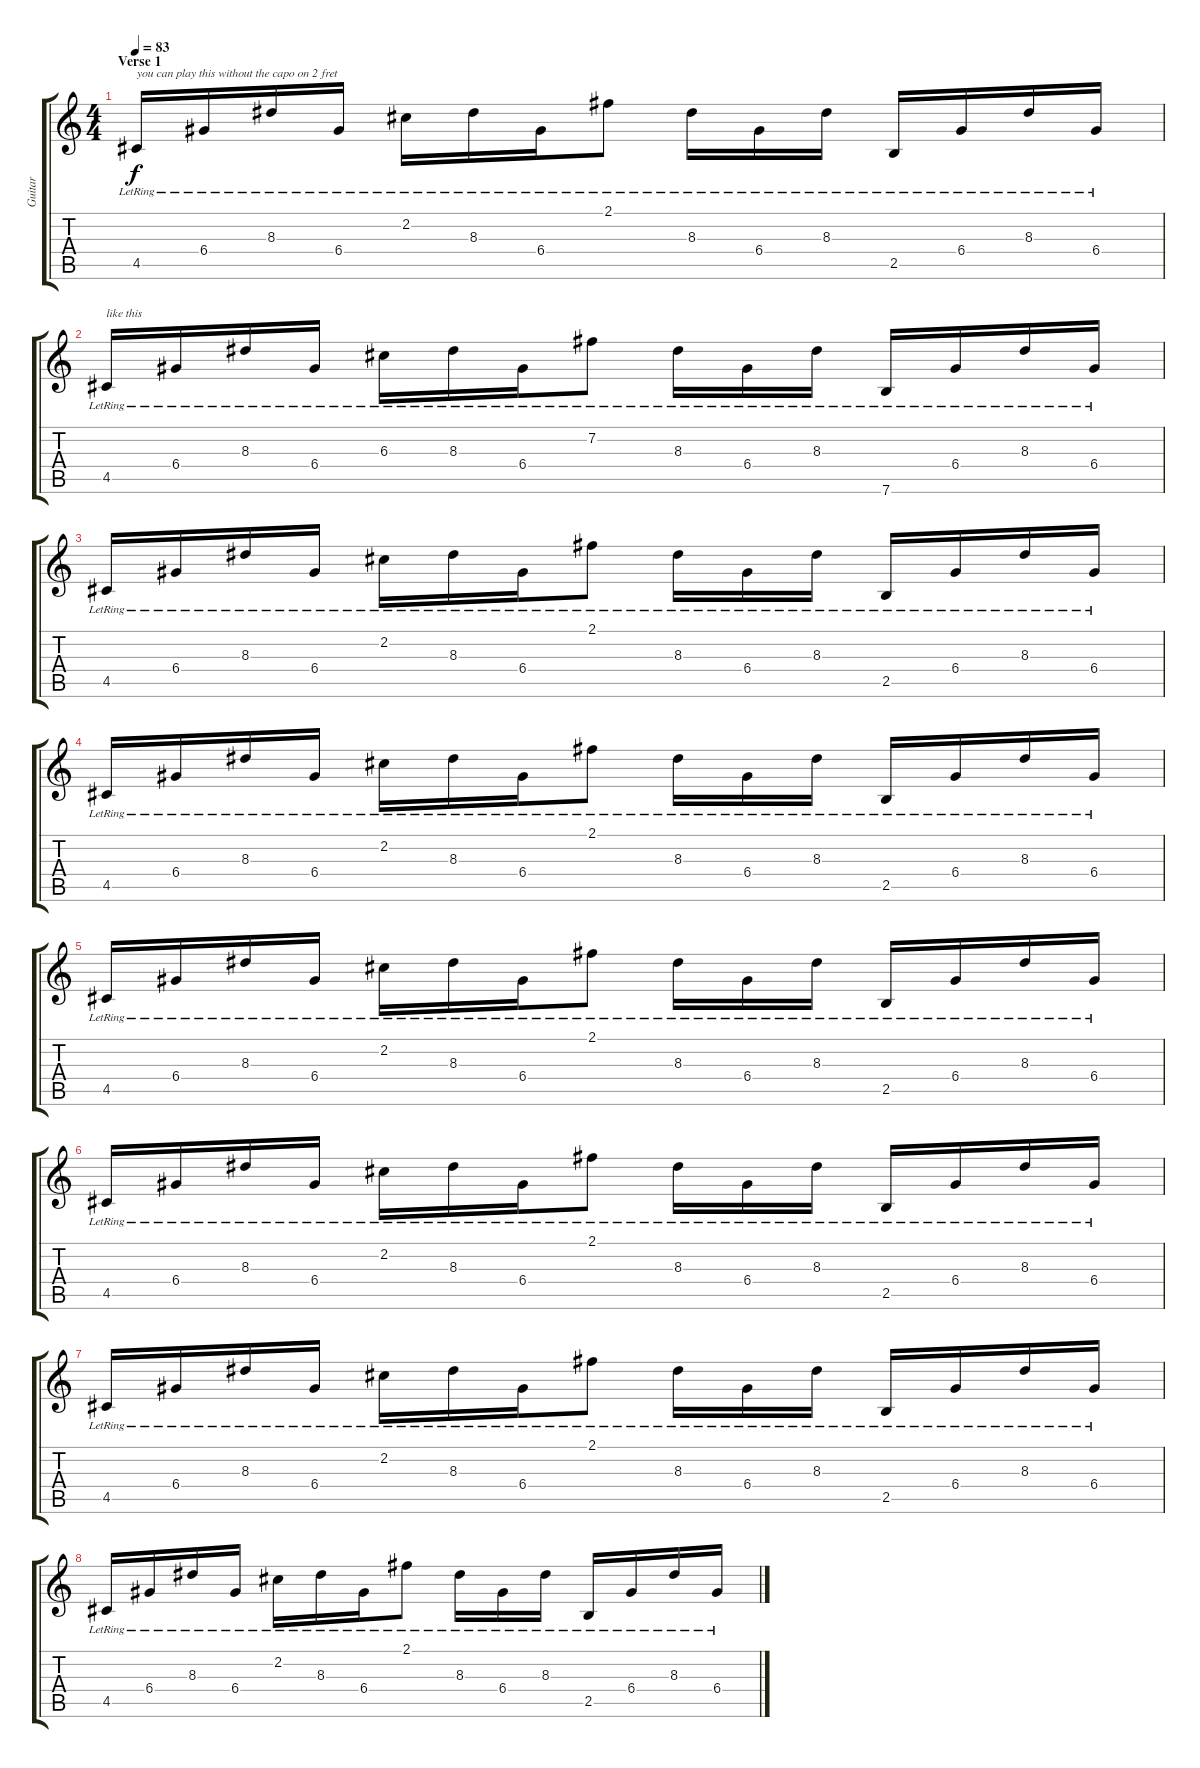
\track ("Guitar" "Guitar") {instrument acousticguitarnylon}
\staff {score tabs}
\tuning (E4 B3 G3 D3 A2 E2) {hide}
\ts (4 4)
\section ("" "Verse 1")
\tempo 83
\clef g2
\ks c
4.5{lr}.16{txt "you can play this without the capo on 2 fret" dy f} 6.4{lr}.16 8.3{lr}.16 6.4{lr}.16 2.2{lr}.16 8.3{lr}.16 6.4{lr}.16 2.1{lr}.8 8.3{lr}.16 6.4{lr}.16 8.3{lr}.16 2.5{lr}.16 6.4{lr}.16 8.3{lr}.16 6.4{lr}.16 |
4.5{lr}.16{txt "like this"} 6.4{lr}.16 8.3{lr}.16 6.4{lr}.16 6.3{lr}.16 8.3{lr}.16 6.4{lr}.16 7.2{lr}.8 8.3{lr}.16 6.4{lr}.16 8.3{lr}.16 7.6{lr}.16 6.4{lr}.16 8.3{lr}.16 6.4{lr}.16 |
4.5{lr}.16 6.4{lr}.16 8.3{lr}.16 6.4{lr}.16 2.2{lr}.16 8.3{lr}.16 6.4{lr}.16 2.1{lr}.8 8.3{lr}.16 6.4{lr}.16 8.3{lr}.16 2.5{lr}.16 6.4{lr}.16 8.3{lr}.16 6.4{lr}.16 |
4.5{lr}.16 6.4{lr}.16 8.3{lr}.16 6.4{lr}.16 2.2{lr}.16 8.3{lr}.16 6.4{lr}.16 2.1{lr}.8 8.3{lr}.16 6.4{lr}.16 8.3{lr}.16 2.5{lr}.16 6.4{lr}.16 8.3{lr}.16 6.4{lr}.16 |
4.5{lr}.16 6.4{lr}.16 8.3{lr}.16 6.4{lr}.16 2.2{lr}.16 8.3{lr}.16 6.4{lr}.16 2.1{lr}.8 8.3{lr}.16 6.4{lr}.16 8.3{lr}.16 2.5{lr}.16 6.4{lr}.16 8.3{lr}.16 6.4{lr}.16 |
4.5{lr}.16 6.4{lr}.16 8.3{lr}.16 6.4{lr}.16 2.2{lr}.16 8.3{lr}.16 6.4{lr}.16 2.1{lr}.8 8.3{lr}.16 6.4{lr}.16 8.3{lr}.16 2.5{lr}.16 6.4{lr}.16 8.3{lr}.16 6.4{lr}.16 |
4.5{lr}.16 6.4{lr}.16 8.3{lr}.16 6.4{lr}.16 2.2{lr}.16 8.3{lr}.16 6.4{lr}.16 2.1{lr}.8 8.3{lr}.16 6.4{lr}.16 8.3{lr}.16 2.5{lr}.16 6.4{lr}.16 8.3{lr}.16 6.4{lr}.16 |
4.5{lr}.16 6.4{lr}.16 8.3{lr}.16 6.4{lr}.16 2.2{lr}.16 8.3{lr}.16 6.4{lr}.16 2.1{lr}.8 8.3{lr}.16 6.4{lr}.16 8.3{lr}.16 2.5{lr}.16 6.4{lr}.16 8.3{lr}.16 6.4{lr}.16
